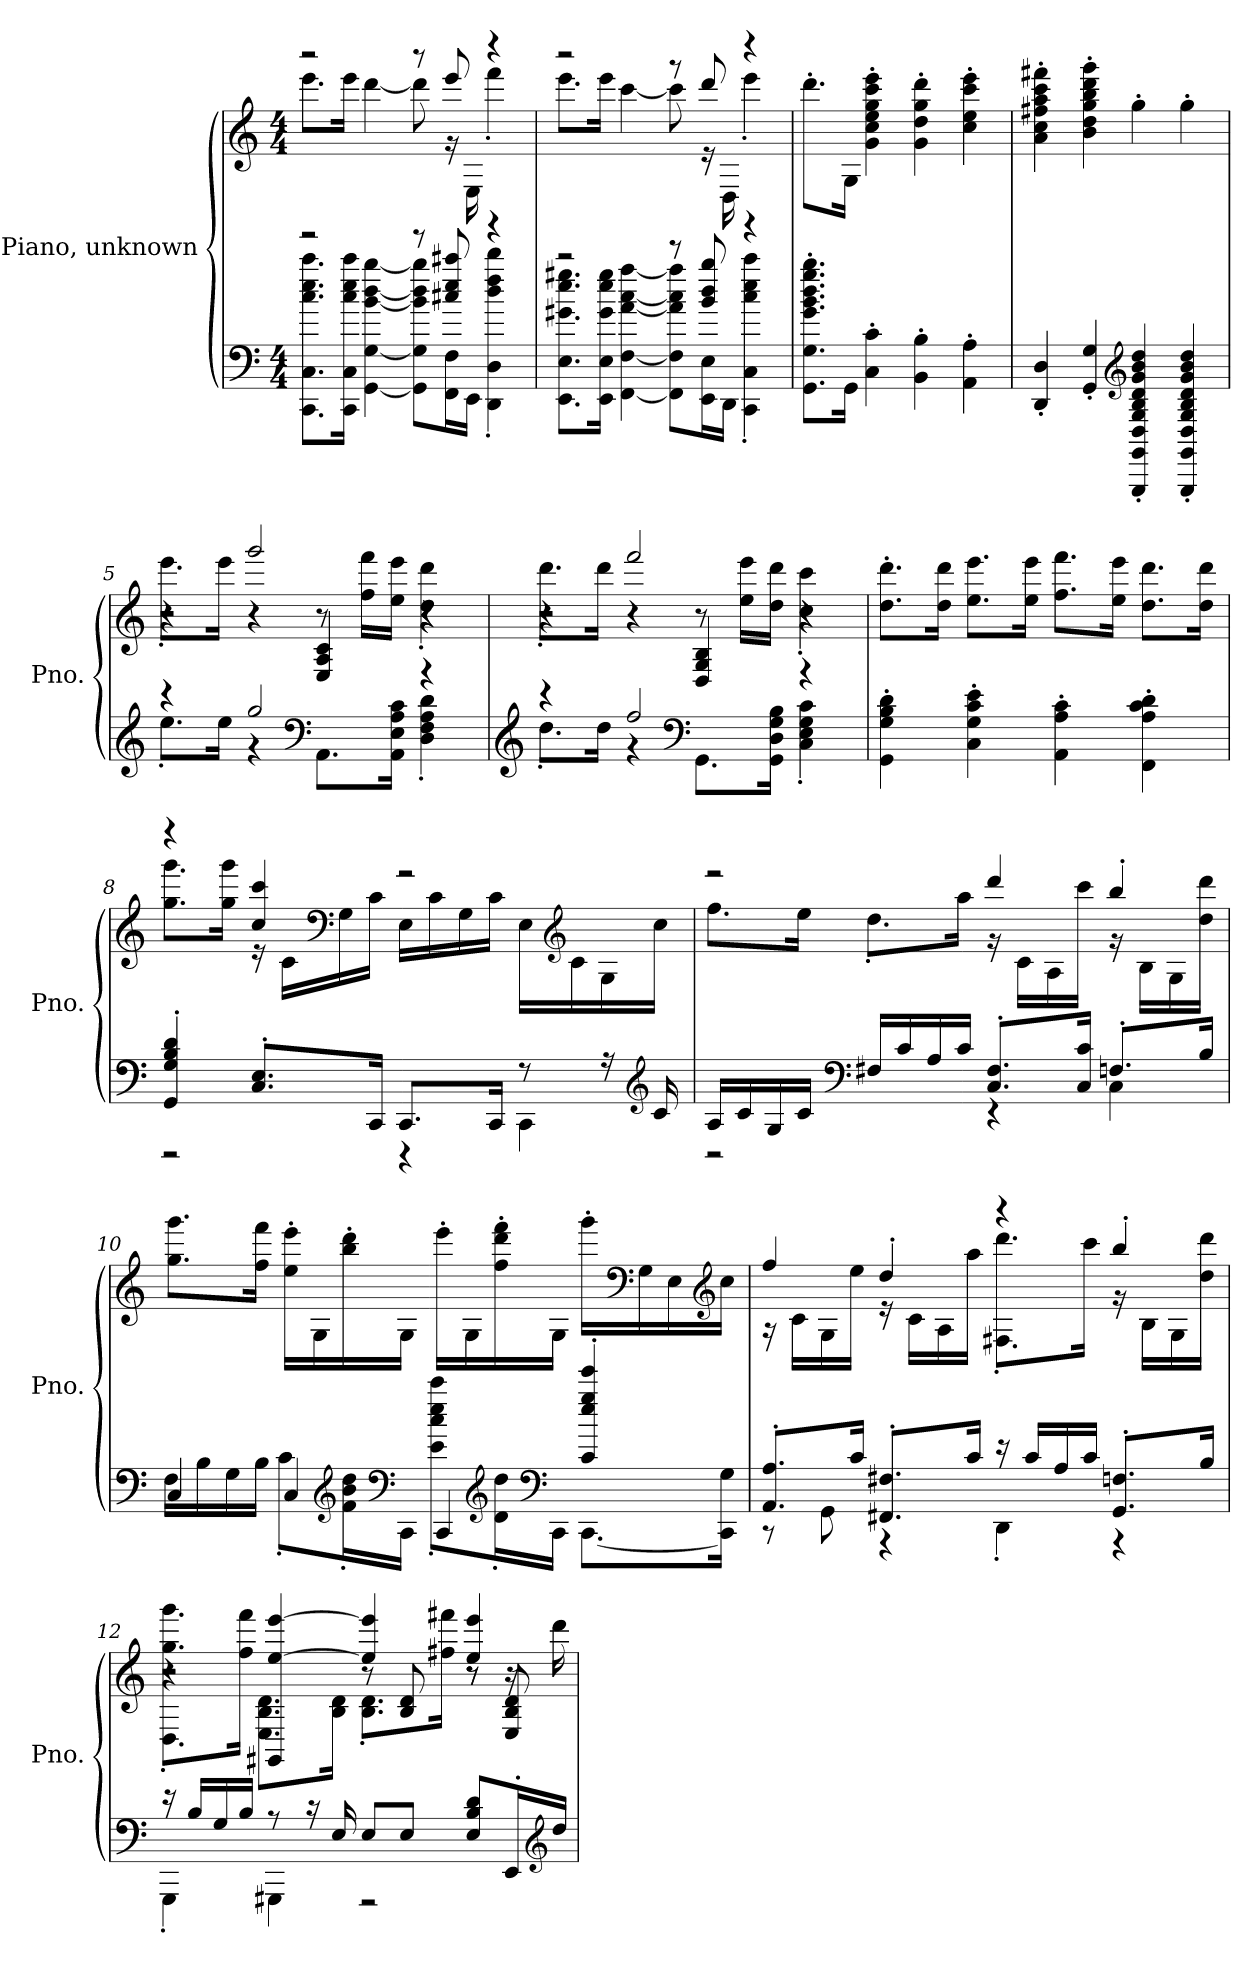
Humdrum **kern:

**kern	**kern
*part1	*part1
*staff2	*staff1
*I"Piano, unknown	*
*I'Pno.	*
*clefF4	*clefG2
*k[]	*k[]
*M4/4	*M4/4
*MM120	*MM120
=1	=1
*^	*^
2r	8.CC\ 8.C\ 8.cc\ 8.ee\ 8.ccc\L	2r	8.eee\L
.	16CC\ 16C\ 16cc\ 16ee\ 16ccc\Jk	.	16eee\Jk
.	[4GG\ [4G\ [4b\ [4dd\ [4bb\	.	[4ddd\
8r	8GG\] 8G\] 8b\] 8dd\] 8bb\]L	8r	8ddd\]
8cc#X/ 8ee/ 8ccc#X/	16FF\ 16F\L	8eee/	16r
.	16EE\JJ	.	16E\
4r	4DD\' 4D\' 4dd\' 4ff\' 4ddd\'	4r	4fff'\
=2	=2	=2	=2
2r	8.EE\ 8.E\ 8.g#X\ 8.ee\ 8.gg#X\L	2r	8.eee\L
.	16EE\ 16E\ 16g#\ 16ee\ 16gg#\Jk	.	16eee\Jk
.	[4FF\ [4F\ [4a\ [4cc\ [4aa\	.	[4ccc\
8r	8FF\] 8F\] 8a\] 8cc\] 8aa\]L	8r	8ccc\]
8b/ 8dd/ 8bb/	16EE\ 16E\L	8ddd/	16r
.	16DD\JJ	.	16D\
4r	4CC\' 4C\' 4cc\' 4ee\' 4ccc\'	4r	4eee'\
*v	*v	*	*
*	*v	*v
=3	=3
8.GG\' 8.G\' 8.g\' 8.b\' 8.dd\' 8.gg\' 8.bb\'L	8.ddd'\L
16GG\Jk	16G\Jk
4C\' 4c\'	4g\' 4cc\' 4ee\' 4gg\' 4ccc\' 4eee\'
4BB\' 4B\'	4g\' 4dd\' 4gg\' 4ddd\'
4AA\' 4A\'	4cc\' 4ee\' 4ccc\' 4eee\'
=4	=4
4DD/' 4D/'	4a\' 4cc\' 4ff#X\' 4aa\' 4ccc\' 4fff#X\'
4GG/' 4G/'	4b\' 4dd\' 4gg\' 4bb\' 4ddd\' 4ggg\'
*clefG2	*
4GGG/' 4GG/' 4D/' 4G/' 4B/' 4d/' 4g/' 4b/' 4dd/'	4gg'\
4GGG/' 4GG/' 4D/' 4G/' 4B/' 4d/' 4g/' 4b/' 4dd/'	4gg'\
!!LO:LB:g=z
=5	=5
*^	*^
*	*	*	*^
4r	8.ee'\L	4r	8.eee'\L	2r
.	16ee\Jk	.	16eee\Jk	.
2gg/	4r	2ggg/	4r	.
*clefF4	*	*	*	*
.	8.AA\L	.	8r	4E/ 4A/ 4c/
.	.	.	16ff\ 16fff\LL	.
.	16AA\ 16E\ 16A\ 16c\Jk	.	16ee\ 16eee\JJ	.
4r	4D\' 4F\' 4A\' 4d\'	4r	4dd\' 4ddd\'	4r
=6	=6	=6	=6	=6
*clefG2	*	*	*	*
4r	8.dd'\L	4r	8.ddd'\L	2r
.	16dd\Jk	.	16ddd\Jk	.
2ff/	4r	2fff/	4r	.
*clefF4	*	*	*	*
.	8.GG\L	.	8r	4D/ 4G/ 4B/
.	.	.	16ee\ 16eee\LL	.
.	16GG\ 16D\ 16G\ 16B\Jk	.	16dd\ 16ddd\JJ	.
4r	4C\' 4E\' 4G\' 4c\'	4r	4cc\' 4ccc\'	4r
*v	*v	*	*	*
*	*v	*v	*v
=7	=7
4GG\' 4G\' 4B\' 4d\'	8.dd\' 8.ddd\'L
.	16dd\ 16ddd\Jk
4C\' 4G\' 4c\' 4e\'	8.ee\ 8.eee\L
.	16ee\ 16eee\Jk
4AA\' 4A\' 4c\'	8.ff\ 8.fff\L
.	16ee\ 16eee\Jk
4FF\' 4A\' 4c\' 4d\'	8.dd\ 8.ddd\L
.	16dd\ 16ddd\Jk
!!LO:LB:g=z
=8	=8
*^	*^
4GG/' 4G/' 4B/' 4d/'	2r	4r	8.gg\ 8.ggg\L
.	.	.	16gg\ 16ggg\Jk
8.C/' 8.E/'L	.	4cc/ 4ccc/	16r
.	.	.	16c\LL
*	*	*clefF4	*
.	.	.	16G\
16CC/Jk	.	.	16c\JJ
8.CC/L	4r	2r	16E\LL
.	.	.	16c\
.	.	.	16G\
16CC/Jk	.	.	16c\JJ
8r	4CC\	.	16E\LL
*	*	*clefG2	*
.	.	.	16c\
16r	.	.	16G\
*clefG2	*	*	*
16c/	.	.	16cc\JJ
=9	=9	=9	=9
16A/LL	2r	2r	8.ff\L
16c/	.	.	.
16G/	.	.	.
16c/JJ	.	.	16ee\Jk
*clefF4	*	*	*
16F#X/LL	.	.	8.dd'\L
16c/	.	.	.
16A/	.	.	.
16c/JJ	.	.	16aa\Jk
8.C/' 8.F#/'L	4r	4ddd/	16r
.	.	.	16c\LL
.	.	.	16A\
16C/ 16c/Jk	.	.	16ccc\JJ
8.Fn'/L	4C\	4bb'/	16r
.	.	.	16B\LL
.	.	.	16G\
16B/Jk	.	.	16dd\ 16ddd\JJ
*	*	*v	*v
!!LO:LB:g=z
=10	=10	=10
4C/	16F\LL	8.gg\ 8.ggg\L
.	16B\	.
.	16G\	.
.	16B\JJ	16ff\ 16fff\Jk
4C/	8c'\L	16ee\' 16eee\'LL
.	.	16G\
*clefG2	*	*
.	16f\' 16b\' 16dd\'L	16bb\' 16ddd\'
*clefF4	*	*
.	16CC\JJ	16G\JJ
4CC/	8e\' 8cc\' 8ee\' 8ccc\'L	16eee'\LL
.	.	16G\
*clefG2	*	*
.	16d\' 16dd\'L	16ff\' 16ddd\' 16fff\'
*clefF4	*	*
.	16CC\JJ	16G\JJ
4c/' 4ee/' 4gg/' 4eee/'	[8.CC\L	16ggg'\LL
*	*	*clefF4
.	.	16G\
.	.	16E\
*	*	*clefG2
.	16CC\] 16G\Jk	16cc\JJ
=11	=11	=11
*	*	*^
8.AA/' 8.A/'L	8r	4ff/	16r
.	.	.	16c\LL
.	8GG\	.	16G\
16c/Jk	.	.	16ee\JJ
8.FF#X/' 8.F#X/'L	4r	4dd'/	16r
.	.	.	16c\LL
.	.	.	16A\
16c/Jk	.	.	16aa\JJ
16r	4DD'\	4r	8.F#X\' 8.ddd\'L
16c/LL	.	.	.
16A/	.	.	.
16c/JJ	.	.	16ccc\Jk
8.GG/' 8.Fn/'L	4r	4bb'/	16r
.	.	.	16B\LL
.	.	.	16G\
16B/Jk	.	.	16dd\ 16ddd\JJ
!!LO:LB:g=z
=12	=12	=12	=12
*	*	*	*^
16r	4GGG'\	4r	8.D\' 8.gg\' 8.ggg\'L	2r
16B/LL	.	.	.	.
16G/	.	.	.	.
16B/JJ	.	.	16ff\ 16fff\Jk	.
8r	4GGG#X\	4GG#X/ [4ee/ [4eee/	8.E\ 8.B\ 8.d\L	.
16r	.	.	.	.
16E/	.	.	16B\ 16d\Jk	.
8E/L	2r	4ee/] 4eee/]	8.B\' 8.d\'L	8r
8E/J	.	.	.	8B/ 8d/
.	.	.	16ff#X\ 16fff#X\Jk	.
8E/ 8B/ 8d/L	.	4ee/ 4eee/	8r	8r
16EE'/L	.	.	16r	8E/ 8B/ 8d/
*clefG2	*	*	*	*
16dd/JJ	.	.	16ddd\	.
*v	*v	*	*	*
*	*v	*v	*v
=	=
*-	*-
